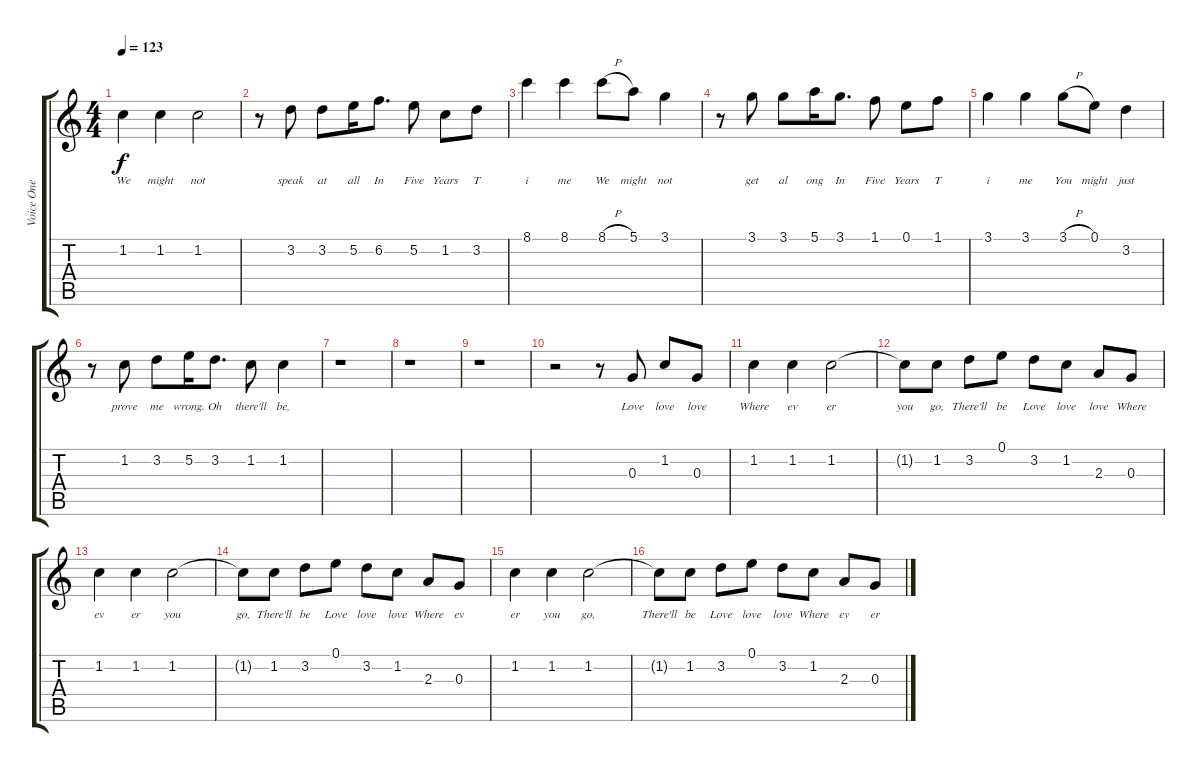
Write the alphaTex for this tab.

\track ("Voice One" "Voice One") {instrument overdrivenguitar}
\staff {score tabs}
\tuning (E4 B3 G3 D3 A2 E2) {hide}
\ts (4 4)
\tempo 123
\clef g2
\ks c
1.2.4{lyrics (0 "We") lyrics (1 "") lyrics (2 "") lyrics (3 "") lyrics (4 "") dy f} 1.2.4{lyrics (0 "might") lyrics (1 "") lyrics (2 "") lyrics (3 "") lyrics (4 "")} 1.2.2{lyrics (0 "not") lyrics (1 "") lyrics (2 "") lyrics (3 "") lyrics (4 "")} |
r.8 3.2.8{lyrics (0 "speak") lyrics (1 "") lyrics (2 "") lyrics (3 "") lyrics (4 "")} 3.2.8{lyrics (0 "at") lyrics (1 "") lyrics (2 "") lyrics (3 "") lyrics (4 "")} 5.2.16{lyrics (0 "all") lyrics (1 "") lyrics (2 "") lyrics (3 "") lyrics (4 "")} 6.2.8{d lyrics (0 "In") lyrics (1 "") lyrics (2 "") lyrics (3 "") lyrics (4 "")} 5.2.8{lyrics (0 "Five") lyrics (1 "") lyrics (2 "") lyrics (3 "") lyrics (4 "")} 1.2.8{lyrics (0 "Years") lyrics (1 "") lyrics (2 "") lyrics (3 "") lyrics (4 "")} 3.2.8{lyrics (0 "T") lyrics (1 "") lyrics (2 "") lyrics (3 "") lyrics (4 "")} |
8.1.4{lyrics (0 "i") lyrics (1 "") lyrics (2 "") lyrics (3 "") lyrics (4 "")} 8.1.4{lyrics (0 "me") lyrics (1 "") lyrics (2 "") lyrics (3 "") lyrics (4 "")} 8.1{h}.8{lyrics (0 "We") lyrics (1 "") lyrics (2 "") lyrics (3 "") lyrics (4 "")} 5.1.8{lyrics (0 "might") lyrics (1 "") lyrics (2 "") lyrics (3 "") lyrics (4 "")} 3.1.4{lyrics (0 "not") lyrics (1 "") lyrics (2 "") lyrics (3 "") lyrics (4 "")} |
r.8 3.1.8{lyrics (0 "get") lyrics (1 "") lyrics (2 "") lyrics (3 "") lyrics (4 "")} 3.1.8{lyrics (0 "al") lyrics (1 "") lyrics (2 "") lyrics (3 "") lyrics (4 "")} 5.1.16{lyrics (0 "ong") lyrics (1 "") lyrics (2 "") lyrics (3 "") lyrics (4 "")} 3.1.8{d lyrics (0 "In") lyrics (1 "") lyrics (2 "") lyrics (3 "") lyrics (4 "")} 1.1.8{lyrics (0 "Five") lyrics (1 "") lyrics (2 "") lyrics (3 "") lyrics (4 "")} 0.1.8{lyrics (0 "Years") lyrics (1 "") lyrics (2 "") lyrics (3 "") lyrics (4 "")} 1.1.8{lyrics (0 "T") lyrics (1 "") lyrics (2 "") lyrics (3 "") lyrics (4 "")} |
3.1.4{lyrics (0 "i") lyrics (1 "") lyrics (2 "") lyrics (3 "") lyrics (4 "")} 3.1.4{lyrics (0 "me") lyrics (1 "") lyrics (2 "") lyrics (3 "") lyrics (4 "")} 3.1{h}.8{lyrics (0 "You") lyrics (1 "") lyrics (2 "") lyrics (3 "") lyrics (4 "")} 0.1.8{lyrics (0 "might") lyrics (1 "") lyrics (2 "") lyrics (3 "") lyrics (4 "")} 3.2.4{lyrics (0 "just") lyrics (1 "") lyrics (2 "") lyrics (3 "") lyrics (4 "")} |
r.8 1.2.8{lyrics (0 "prove") lyrics (1 "") lyrics (2 "") lyrics (3 "") lyrics (4 "")} 3.2.8{lyrics (0 "me") lyrics (1 "") lyrics (2 "") lyrics (3 "") lyrics (4 "")} 5.2.16{lyrics (0 "wrong.") lyrics (1 "") lyrics (2 "") lyrics (3 "") lyrics (4 "")} 3.2.8{d lyrics (0 "Oh") lyrics (1 "") lyrics (2 "") lyrics (3 "") lyrics (4 "")} 1.2.8{lyrics (0 "there'll") lyrics (1 "") lyrics (2 "") lyrics (3 "") lyrics (4 "")} 1.2.4{lyrics (0 "be,") lyrics (1 "") lyrics (2 "") lyrics (3 "") lyrics (4 "")} |
r.1 |
r.1 |
r.1 |
r.2{volume 16} r.8 0.3.8{lyrics (0 "Love") lyrics (1 "") lyrics (2 "") lyrics (3 "") lyrics (4 "")} 1.2.8{lyrics (0 "love") lyrics (1 "") lyrics (2 "") lyrics (3 "") lyrics (4 "")} 0.3.8{lyrics (0 "love") lyrics (1 "") lyrics (2 "") lyrics (3 "") lyrics (4 "")} |
1.2.4{lyrics (0 "Where") lyrics (1 "") lyrics (2 "") lyrics (3 "") lyrics (4 "")} 1.2.4{lyrics (0 "ev") lyrics (1 "") lyrics (2 "") lyrics (3 "") lyrics (4 "")} 1.2.2{lyrics (0 "er") lyrics (1 "") lyrics (2 "") lyrics (3 "") lyrics (4 "")} |
1.2{t}.8{lyrics (0 "you") lyrics (1 "") lyrics (2 "") lyrics (3 "") lyrics (4 "")} 1.2.8{lyrics (0 "go,") lyrics (1 "") lyrics (2 "") lyrics (3 "") lyrics (4 "")} 3.2.8{lyrics (0 "There'll") lyrics (1 "") lyrics (2 "") lyrics (3 "") lyrics (4 "")} 0.1.8{lyrics (0 "be") lyrics (1 "") lyrics (2 "") lyrics (3 "") lyrics (4 "")} 3.2.8{lyrics (0 "Love") lyrics (1 "") lyrics (2 "") lyrics (3 "") lyrics (4 "")} 1.2.8{lyrics (0 "love") lyrics (1 "") lyrics (2 "") lyrics (3 "") lyrics (4 "")} 2.3.8{lyrics (0 "love") lyrics (1 "") lyrics (2 "") lyrics (3 "") lyrics (4 "")} 0.3.8{lyrics (0 "Where") lyrics (1 "") lyrics (2 "") lyrics (3 "") lyrics (4 "")} |
1.2.4{lyrics (0 "ev") lyrics (1 "") lyrics (2 "") lyrics (3 "") lyrics (4 "")} 1.2.4{lyrics (0 "er") lyrics (1 "") lyrics (2 "") lyrics (3 "") lyrics (4 "")} 1.2.2{lyrics (0 "you") lyrics (1 "") lyrics (2 "") lyrics (3 "") lyrics (4 "")} |
1.2{t}.8{lyrics (0 "go,") lyrics (1 "") lyrics (2 "") lyrics (3 "") lyrics (4 "")} 1.2.8{lyrics (0 "There'll") lyrics (1 "") lyrics (2 "") lyrics (3 "") lyrics (4 "")} 3.2.8{lyrics (0 "be") lyrics (1 "") lyrics (2 "") lyrics (3 "") lyrics (4 "")} 0.1.8{lyrics (0 "Love") lyrics (1 "") lyrics (2 "") lyrics (3 "") lyrics (4 "")} 3.2.8{lyrics (0 "love") lyrics (1 "") lyrics (2 "") lyrics (3 "") lyrics (4 "")} 1.2.8{lyrics (0 "love") lyrics (1 "") lyrics (2 "") lyrics (3 "") lyrics (4 "")} 2.3.8{lyrics (0 "Where") lyrics (1 "") lyrics (2 "") lyrics (3 "") lyrics (4 "")} 0.3.8{lyrics (0 "ev") lyrics (1 "") lyrics (2 "") lyrics (3 "") lyrics (4 "")} |
1.2.4{lyrics (0 "er") lyrics (1 "") lyrics (2 "") lyrics (3 "") lyrics (4 "")} 1.2.4{lyrics (0 "you") lyrics (1 "") lyrics (2 "") lyrics (3 "") lyrics (4 "")} 1.2.2{lyrics (0 "go,") lyrics (1 "") lyrics (2 "") lyrics (3 "") lyrics (4 "")} |
1.2{t}.8{lyrics (0 "There'll") lyrics (1 "") lyrics (2 "") lyrics (3 "") lyrics (4 "")} 1.2.8{lyrics (0 "be") lyrics (1 "") lyrics (2 "") lyrics (3 "") lyrics (4 "")} 3.2.8{lyrics (0 "Love") lyrics (1 "") lyrics (2 "") lyrics (3 "") lyrics (4 "")} 0.1.8{lyrics (0 "love") lyrics (1 "") lyrics (2 "") lyrics (3 "") lyrics (4 "")} 3.2.8{lyrics (0 "love") lyrics (1 "") lyrics (2 "") lyrics (3 "") lyrics (4 "")} 1.2.8{lyrics (0 "Where") lyrics (1 "") lyrics (2 "") lyrics (3 "") lyrics (4 "")} 2.3.8{lyrics (0 "ev") lyrics (1 "") lyrics (2 "") lyrics (3 "") lyrics (4 "")} 0.3.8{lyrics (0 "er") lyrics (1 "") lyrics (2 "") lyrics (3 "") lyrics (4 "")}
